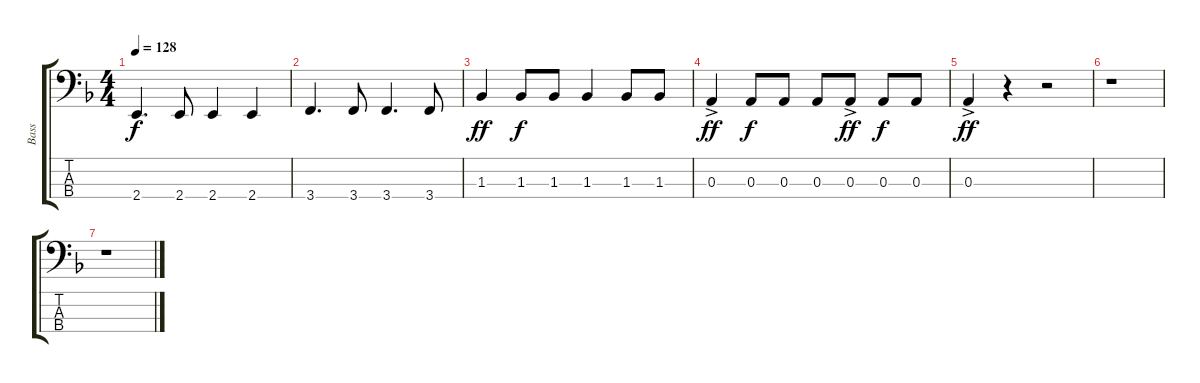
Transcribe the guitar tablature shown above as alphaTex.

\track ("Bass" "Bass") {instrument electricbasspick}
\staff {score tabs}
\tuning (G2 D2 A1 D1) {hide}
\ts (4 4)
\tempo 128
\clef f4
\ks dminor
2.4.4{d dy f} 2.4.8 2.4.4 2.4.4 |
3.4.4{d} 3.4.8 3.4.4{d} 3.4.8 |
1.3.4{dy ff} 1.3.8{dy f} 1.3.8 1.3.4 1.3.8 1.3.8 |
0.3{ac}.4{dy ff} 0.3.8{dy f} 0.3.8 0.3.8 0.3{ac}.8{dy ff} 0.3.8{dy f} 0.3.8 |
0.3{ac}.4{dy ff} r.4 r.2 |
r.1 |
r.1
